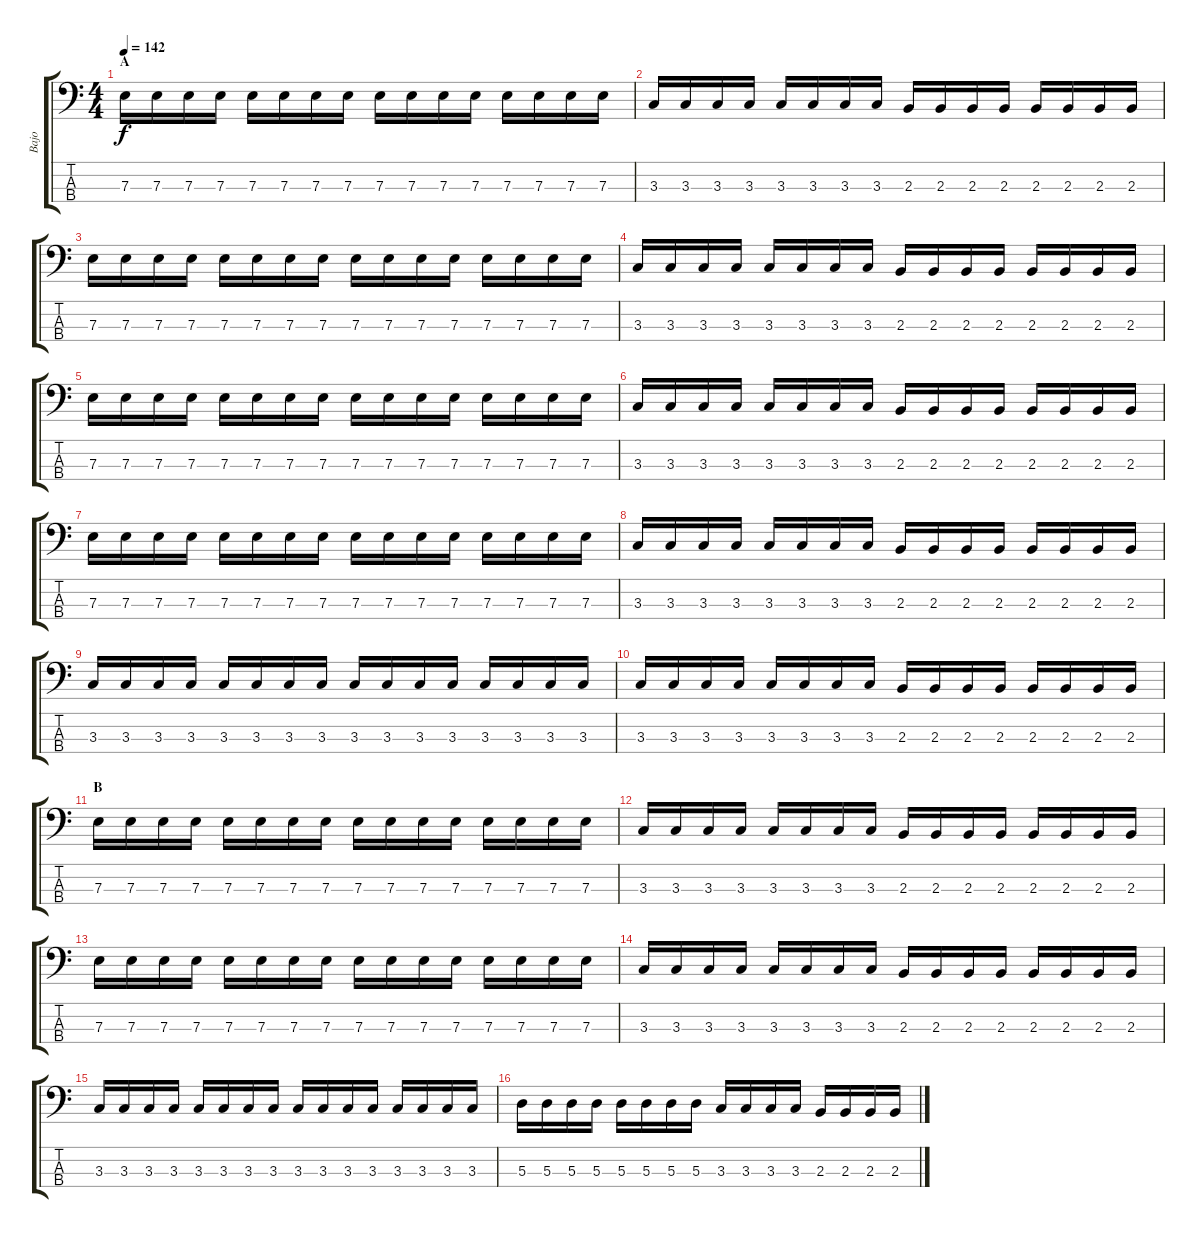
\track ("Bajo" "Bajo") {instrument synthbass2}
\staff {score tabs}
\tuning (G2 D2 A1 E1) {hide}
\ts (4 4)
\section ("" "A")
\tempo 142
\clef f4
\ks c
7.3.16{dy f instrument synthbass2} 7.3.16 7.3.16 7.3.16 7.3.16 7.3.16 7.3.16 7.3.16 7.3.16 7.3.16 7.3.16 7.3.16 7.3.16 7.3.16 7.3.16 7.3.16 |
3.3.16 3.3.16 3.3.16 3.3.16 3.3.16 3.3.16 3.3.16 3.3.16 2.3.16 2.3.16 2.3.16 2.3.16 2.3.16 2.3.16 2.3.16 2.3.16 |
7.3.16 7.3.16 7.3.16 7.3.16 7.3.16 7.3.16 7.3.16 7.3.16 7.3.16 7.3.16 7.3.16 7.3.16 7.3.16 7.3.16 7.3.16 7.3.16 |
3.3.16 3.3.16 3.3.16 3.3.16 3.3.16 3.3.16 3.3.16 3.3.16 2.3.16 2.3.16 2.3.16 2.3.16 2.3.16 2.3.16 2.3.16 2.3.16 |
7.3.16 7.3.16 7.3.16 7.3.16 7.3.16 7.3.16 7.3.16 7.3.16 7.3.16 7.3.16 7.3.16 7.3.16 7.3.16 7.3.16 7.3.16 7.3.16 |
3.3.16 3.3.16 3.3.16 3.3.16 3.3.16 3.3.16 3.3.16 3.3.16 2.3.16 2.3.16 2.3.16 2.3.16 2.3.16 2.3.16 2.3.16 2.3.16 |
7.3.16 7.3.16 7.3.16 7.3.16 7.3.16 7.3.16 7.3.16 7.3.16 7.3.16 7.3.16 7.3.16 7.3.16 7.3.16 7.3.16 7.3.16 7.3.16 |
3.3.16 3.3.16 3.3.16 3.3.16 3.3.16 3.3.16 3.3.16 3.3.16 2.3.16 2.3.16 2.3.16 2.3.16 2.3.16 2.3.16 2.3.16 2.3.16 |
3.3.16 3.3.16 3.3.16 3.3.16 3.3.16 3.3.16 3.3.16 3.3.16 3.3.16 3.3.16 3.3.16 3.3.16 3.3.16 3.3.16 3.3.16 3.3.16 |
3.3.16 3.3.16 3.3.16 3.3.16 3.3.16 3.3.16 3.3.16 3.3.16 2.3.16 2.3.16 2.3.16 2.3.16 2.3.16 2.3.16 2.3.16 2.3.16 |
\section ("" "B")
7.3.16 7.3.16 7.3.16 7.3.16 7.3.16 7.3.16 7.3.16 7.3.16 7.3.16 7.3.16 7.3.16 7.3.16 7.3.16 7.3.16 7.3.16 7.3.16 |
3.3.16 3.3.16 3.3.16 3.3.16 3.3.16 3.3.16 3.3.16 3.3.16 2.3.16 2.3.16 2.3.16 2.3.16 2.3.16 2.3.16 2.3.16 2.3.16 |
7.3.16 7.3.16 7.3.16 7.3.16 7.3.16 7.3.16 7.3.16 7.3.16 7.3.16 7.3.16 7.3.16 7.3.16 7.3.16 7.3.16 7.3.16 7.3.16 |
3.3.16 3.3.16 3.3.16 3.3.16 3.3.16 3.3.16 3.3.16 3.3.16 2.3.16 2.3.16 2.3.16 2.3.16 2.3.16 2.3.16 2.3.16 2.3.16 |
3.3.16 3.3.16 3.3.16 3.3.16 3.3.16 3.3.16 3.3.16 3.3.16 3.3.16 3.3.16 3.3.16 3.3.16 3.3.16 3.3.16 3.3.16 3.3.16 |
5.3.16 5.3.16 5.3.16 5.3.16 5.3.16 5.3.16 5.3.16 5.3.16 3.3.16 3.3.16 3.3.16 3.3.16 2.3.16 2.3.16 2.3.16 2.3.16
